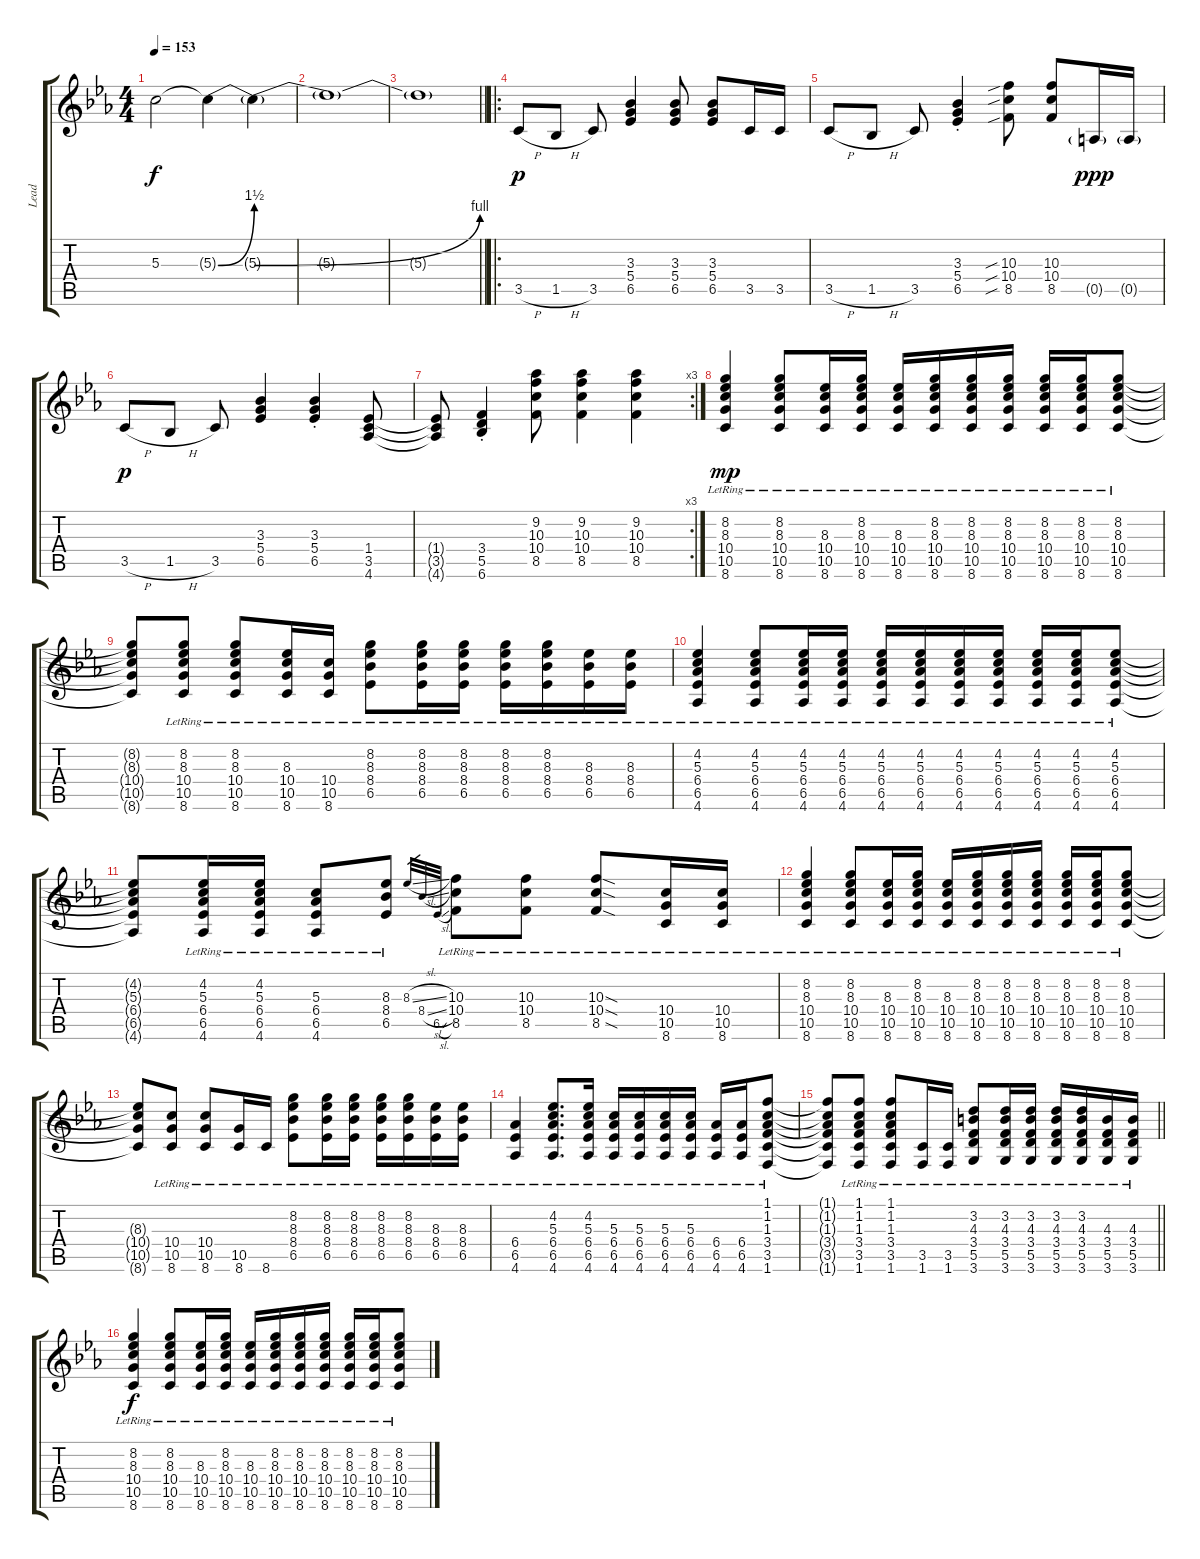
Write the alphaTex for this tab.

\track ("Lead" "Lead") {instrument electricguitarclean}
\staff {score tabs}
\tuning (E4 B3 G3 D3 A2 E2) {hide}
\ts (4 4)
\tempo 153
\clef g2
\ks eb
5.3{t}.2{dy f} 5.3{be (bend 0 0 60 6) t}.4 5.3{be (bend 0 0 60 4) t}.4 |
5.3{t}.1 |
\barLineRight lightlight
5.3{t}.1 |
\ro
3.5{h}.8{dy p} 1.5{h}.8 3.5.8 (3.3 5.4 6.5).4 (3.3 5.4 6.5).8 (3.3 5.4 6.5).8 3.5.16 3.5.16 |
3.5{h}.8 1.5{h}.8 3.5.8 (3.3{st} 5.4{st} 6.5{st}).4 (10.3{sib} 10.4{sib} 8.5{sib}).8 (10.3 10.4 8.5).8 0.5{g}.16{dy ppp} 0.5{g}.16 |
3.5{h}.8{dy p} 1.5{h}.8 3.5.8 (3.3 5.4 6.5).4 (3.3{st} 5.4{st} 6.5{st}).4 (1.4 3.5 4.6).8 |
\rc 3
(1.4{t} 3.5{t} 4.6{t}).8 (3.4{st} 5.5{st} 6.6{st}).4 (9.2 10.3 10.4 8.5).8 (9.2 10.3 10.4 8.5).4 (9.2 10.3 10.4 8.5).4 |
(8.2{lr} 8.3{lr} 10.4{lr} 10.5{lr} 8.6{lr}).4{dy mp} (8.2{lr} 8.3{lr} 10.4{lr} 10.5{lr} 8.6{lr}).8 (8.3{lr} 10.4{lr} 10.5{lr} 8.6{lr}).16 (8.2{lr} 8.3{lr} 10.4{lr} 10.5{lr} 8.6{lr}).16 (8.3{lr} 10.4{lr} 10.5{lr} 8.6{lr}).16 (8.2{lr} 8.3{lr} 10.4{lr} 10.5{lr} 8.6{lr}).16 (8.2{lr} 8.3{lr} 10.4{lr} 10.5{lr} 8.6{lr}).16 (8.2{lr} 8.3{lr} 10.4{lr} 10.5{lr} 8.6{lr}).16 (8.2{lr} 8.3{lr} 10.4{lr} 10.5{lr} 8.6{lr}).16 (8.2{lr} 8.3{lr} 10.4{lr} 10.5{lr} 8.6{lr}).16 (8.2{lr} 8.3{lr} 10.4{lr} 10.5{lr} 8.6{lr}).8 |
(8.2{t} 8.3{t} 10.4{t} 10.5{t} 8.6{t}).8 (8.2{lr} 8.3{lr} 10.4{lr} 10.5{lr} 8.6{lr}).8 (8.2{lr} 8.3{lr} 10.4{lr} 10.5{lr} 8.6{lr}).8 (8.3{lr} 10.4{lr} 10.5{lr} 8.6{lr}).16 (10.4{lr} 10.5{lr} 8.6{lr}).16 (8.2{lr} 8.3{lr} 8.4{lr} 6.5{lr}).8 (8.2{lr} 8.3{lr} 8.4{lr} 6.5{lr}).16 (8.2{lr} 8.3{lr} 8.4{lr} 6.5{lr}).16 (8.2{lr} 8.3{lr} 8.4{lr} 6.5{lr}).16 (8.2{lr} 8.3{lr} 8.4{lr} 6.5{lr}).16 (8.3{lr} 8.4{lr} 6.5{lr}).16 (8.3{lr} 8.4{lr} 6.5{lr}).16 |
(4.2{lr} 5.3{lr} 6.4{lr} 6.5{lr} 4.6{lr}).4 (4.2{lr} 5.3{lr} 6.4{lr} 6.5{lr} 4.6{lr}).8 (4.2{lr} 5.3{lr} 6.4{lr} 6.5{lr} 4.6{lr}).16 (4.2{lr} 5.3{lr} 6.4{lr} 6.5{lr} 4.6{lr}).16 (4.2{lr} 5.3{lr} 6.4{lr} 6.5{lr} 4.6{lr}).16 (4.2{lr} 5.3{lr} 6.4{lr} 6.5{lr} 4.6{lr}).16 (4.2{lr} 5.3{lr} 6.4{lr} 6.5{lr} 4.6{lr}).16 (4.2{lr} 5.3{lr} 6.4{lr} 6.5{lr} 4.6{lr}).16 (4.2{lr} 5.3{lr} 6.4{lr} 6.5{lr} 4.6{lr}).16 (4.2{lr} 5.3{lr} 6.4{lr} 6.5{lr} 4.6{lr}).16 (4.2{lr} 5.3{lr} 6.4{lr} 6.5{lr} 4.6{lr}).8 |
(4.2{t} 5.3{t} 6.4{t} 6.5{t} 4.6{t}).8 (4.2{lr} 5.3{lr} 6.4{lr} 6.5{lr} 4.6{lr}).16 (4.2{lr} 5.3{lr} 6.4{lr} 6.5{lr} 4.6{lr}).16 (5.3{lr} 6.4{lr} 6.5{lr} 4.6{lr}).8 (8.3{lr} 8.4{lr} 6.5{lr}).8 8.3{sl}.32{gr} 8.4{sl}.32{gr} 6.5{sl}.32{gr} (10.3{lr} 10.4{lr} 8.5{lr}).8 (10.3{lr} 10.4{lr} 8.5{lr}).8 (10.3{sod lr} 10.4{sod lr} 8.5{sod lr}).8 (10.4{lr} 10.5{lr} 8.6{lr}).16 (10.4{lr} 10.5{lr} 8.6{lr}).16 |
(8.2{lr} 8.3{lr} 10.4{lr} 10.5{lr} 8.6{lr}).4 (8.2{lr} 8.3{lr} 10.4{lr} 10.5{lr} 8.6{lr}).8 (8.3{lr} 10.4{lr} 10.5{lr} 8.6{lr}).16 (8.2{lr} 8.3{lr} 10.4{lr} 10.5{lr} 8.6{lr}).16 (8.3{lr} 10.4{lr} 10.5{lr} 8.6{lr}).16 (8.2{lr} 8.3{lr} 10.4{lr} 10.5{lr} 8.6{lr}).16 (8.2{lr} 8.3{lr} 10.4{lr} 10.5{lr} 8.6{lr}).16 (8.2{lr} 8.3{lr} 10.4{lr} 10.5{lr} 8.6{lr}).16 (8.2{lr} 8.3{lr} 10.4{lr} 10.5{lr} 8.6{lr}).16 (8.2{lr} 8.3{lr} 10.4{lr} 10.5{lr} 8.6{lr}).16 (8.2{lr} 8.3{lr} 10.4{lr} 10.5{lr} 8.6{lr}).8 |
(8.3{t} 10.4{t} 10.5{t} 8.6{t}).8 (10.4{lr} 10.5{lr} 8.6{lr}).8 (10.4{lr} 10.5{lr} 8.6{lr}).8 (10.5{lr} 8.6{lr}).16 8.6{lr}.16 (8.2{lr} 8.3{lr} 8.4{lr} 6.5{lr}).8 (8.2{lr} 8.3{lr} 8.4{lr} 6.5{lr}).16 (8.2{lr} 8.3{lr} 8.4{lr} 6.5{lr}).16 (8.2{lr} 8.3{lr} 8.4{lr} 6.5{lr}).16 (8.2{lr} 8.3{lr} 8.4{lr} 6.5{lr}).16 (8.3{lr} 8.4{lr} 6.5{lr}).16 (8.3{lr} 8.4{lr} 6.5{lr}).16 |
(6.4{lr} 6.5{lr} 4.6{lr}).4 (4.2{lr} 5.3{lr} 6.4{lr} 6.5{lr} 4.6{lr}).8{d} (4.2{lr} 5.3{lr} 6.4{lr} 6.5{lr} 4.6{lr}).16 (5.3{lr} 6.4{lr} 6.5{lr} 4.6{lr}).16 (5.3{lr} 6.4{lr} 6.5{lr} 4.6{lr}).16 (5.3{lr} 6.4{lr} 6.5{lr} 4.6{lr}).16 (5.3{lr} 6.4{lr} 6.5{lr} 4.6{lr}).16 (6.4{lr} 6.5{lr} 4.6{lr}).16 (6.4{lr} 6.5{lr} 4.6{lr}).16 (1.1{lr} 1.2{lr} 1.3{lr} 3.4{lr} 3.5{lr} 1.6{lr}).8 |
\barLineRight lightlight
(1.1{t} 1.2{t} 1.3{t} 3.4{t} 3.5{t} 1.6{t}).8 (1.1{lr} 1.2{lr} 1.3{lr} 3.4{lr} 3.5{lr} 1.6{lr}).8 (1.1{lr} 1.2{lr} 1.3{lr} 3.4{lr} 3.5{lr} 1.6{lr}).8 (3.5{lr} 1.6{lr}).16 (3.5{lr} 1.6{lr}).16 (3.2{lr} 4.3{lr} 3.4{lr} 5.5{lr} 3.6{lr}).8 (3.2{lr} 4.3{lr} 3.4{lr} 5.5{lr} 3.6{lr}).16 (3.2{lr} 4.3{lr} 3.4{lr} 5.5{lr} 3.6{lr}).16 (3.2{lr} 4.3{lr} 3.4{lr} 5.5{lr} 3.6{lr}).16 (3.2{lr} 4.3{lr} 3.4{lr} 5.5{lr} 3.6{lr}).16 (4.3{lr} 3.4{lr} 5.5{lr} 3.6{lr}).16 (4.3{lr} 3.4{lr} 5.5{lr} 3.6{lr}).16 |
(8.2{lr} 8.3{lr} 10.4{lr} 10.5{lr} 8.6{lr}).4{dy f} (8.2{lr} 8.3{lr} 10.4{lr} 10.5{lr} 8.6{lr}).8 (8.3{lr} 10.4{lr} 10.5{lr} 8.6{lr}).16 (8.2{lr} 8.3{lr} 10.4{lr} 10.5{lr} 8.6{lr}).16 (8.3{lr} 10.4{lr} 10.5{lr} 8.6{lr}).16 (8.2{lr} 8.3{lr} 10.4{lr} 10.5{lr} 8.6{lr}).16 (8.2{lr} 8.3{lr} 10.4{lr} 10.5{lr} 8.6{lr}).16 (8.2{lr} 8.3{lr} 10.4{lr} 10.5{lr} 8.6{lr}).16 (8.2{lr} 8.3{lr} 10.4{lr} 10.5{lr} 8.6{lr}).16 (8.2{lr} 8.3{lr} 10.4{lr} 10.5{lr} 8.6{lr}).16 (8.2{lr} 8.3{lr} 10.4{lr} 10.5{lr} 8.6{lr}).8
